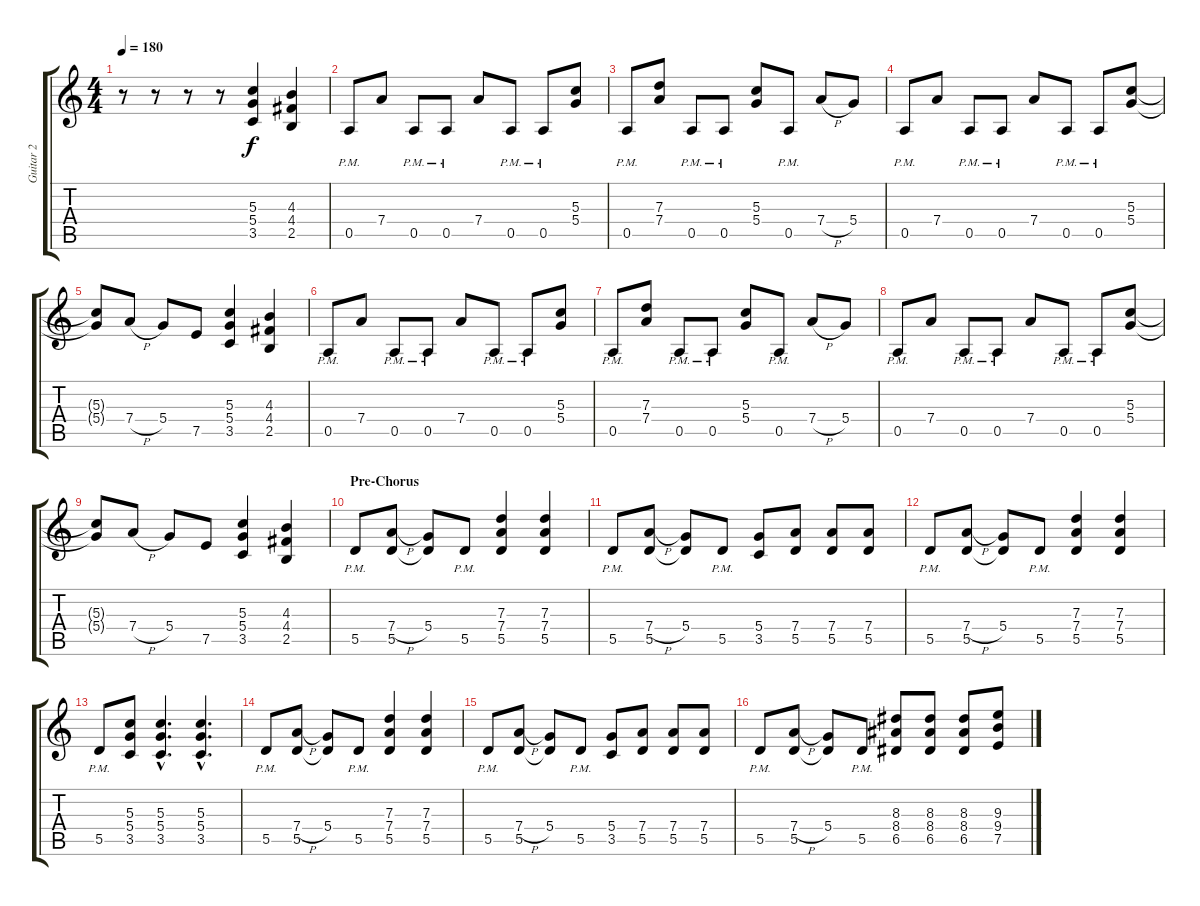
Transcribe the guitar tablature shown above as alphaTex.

\track ("Guitar 2" "Guitar 2") {instrument distortionguitar}
\staff {score tabs}
\tuning (E4 B3 G3 D3 A2 E2) {hide}
\ts (4 4)
\tempo 180
\clef g2
\ks c
r.8{dy f} r.8 r.8 r.8 (5.3 5.4 3.5).4 (4.3 4.4 2.5).4 |
0.5{pm}.8 7.4.8 0.5{pm}.8 0.5{pm}.8 7.4.8 0.5{pm}.8 0.5{pm}.8 (5.3 5.4).8 |
0.5{pm}.8 (7.3 7.4).8 0.5{pm}.8 0.5{pm}.8 (5.3 5.4).8 0.5{pm}.8 7.4{h}.8 5.4.8 |
0.5{pm}.8 7.4.8 0.5{pm}.8 0.5{pm}.8 7.4.8 0.5{pm}.8 0.5{pm}.8 (5.3 5.4).8 |
(5.3{t} 5.4{t}).8 7.4{h}.8 5.4.8 7.5.8 (5.3 5.4 3.5).4 (4.3 4.4 2.5).4 |
0.5{pm}.8 7.4.8 0.5{pm}.8 0.5{pm}.8 7.4.8 0.5{pm}.8 0.5{pm}.8 (5.3 5.4).8 |
0.5{pm}.8 (7.3 7.4).8 0.5{pm}.8 0.5{pm}.8 (5.3 5.4).8 0.5{pm}.8 7.4{h}.8 5.4.8 |
0.5{pm}.8 7.4.8 0.5{pm}.8 0.5{pm}.8 7.4.8 0.5{pm}.8 0.5{pm}.8 (5.3 5.4).8 |
(5.3{t} 5.4{t}).8 7.4{h}.8 5.4.8 7.5.8 (5.3 5.4 3.5).4 (4.3 4.4 2.5).4 |
\section ("" "Pre-Chorus")
5.5{pm}.8 (7.4{h} 5.5).8 (5.4 5.5{t}).8 5.5{pm}.8 (7.3 7.4 5.5).4 (7.3 7.4 5.5).4 |
5.5{pm}.8 (7.4{h} 5.5).8 (5.4 5.5{t}).8 5.5{pm}.8 (5.4 3.5).8 (7.4 5.5).8 (7.4 5.5).8 (7.4 5.5).8 |
5.5{pm}.8 (7.4{h} 5.5).8 (5.4 5.5{t}).8 5.5{pm}.8 (7.3 7.4 5.5).4 (7.3 7.4 5.5).4 |
5.5{pm}.8 (5.3 5.4 3.5).8 (5.3{hac} 5.4{hac} 3.5{hac}).4{d} (5.3{hac} 5.4{hac} 3.5{hac}).4{d} |
5.5{pm}.8 (7.4{h} 5.5).8 (5.4 5.5{t}).8 5.5{pm}.8 (7.3 7.4 5.5).4 (7.3 7.4 5.5).4 |
5.5{pm}.8 (7.4{h} 5.5).8 (5.4 5.5{t}).8 5.5{pm}.8 (5.4 3.5).8 (7.4 5.5).8 (7.4 5.5).8 (7.4 5.5).8 |
5.5{pm}.8 (7.4{h} 5.5).8 (5.4 5.5{t}).8 5.5{pm}.8 (8.3 8.4 6.5).8 (8.3 8.4 6.5).8 (8.3 8.4 6.5).8 (9.3 9.4 7.5).8
